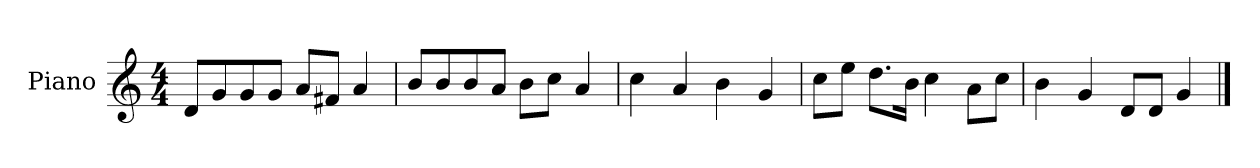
**kern
*part1
*staff1
*I"Piano
*I'P-no
*clefG2
*k[]
*M4/4
*MM90
=1
8d/L
8g/
8g/
8g/J
8a/L
8f#X/J
4a/
=2
8b/L
8b/
8b/
8a/J
8b\L
8cc\J
4a/
=3
4cc\
4a/
4b\
4g/
=4
8cc\L
8ee\J
8.dd\L
16b\Jk
4cc\
8a\L
8cc\J
=5
4b\
4g/
8d/L
8d/J
4g/
==
*-
